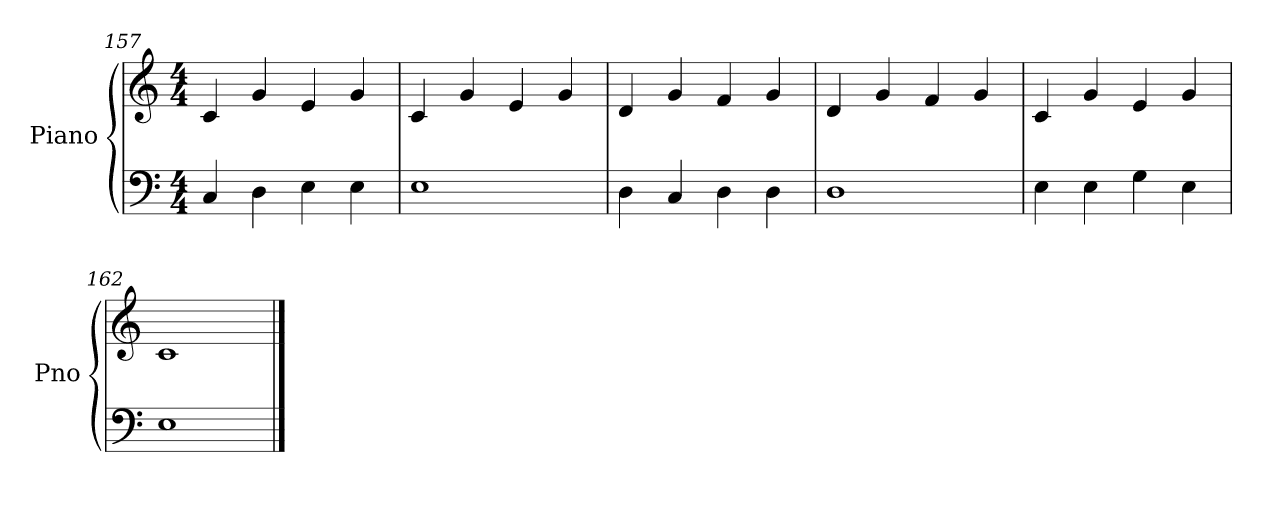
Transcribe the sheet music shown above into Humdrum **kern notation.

**kern	**kern
*part1	*part1
*staff2	*staff1
*I"Piano	*
*I'Pno	*
!!LO:LB:g=z
*clefF4	*clefG2
*k[]	*k[]
*M4/4	*M4/4
=157	=157
4C/	4c/
4D\	4g/
4E\	4e/
4E\	4g/
=158	=158
1E	4c/
.	4g/
.	4e/
.	4g/
=159	=159
4D\	4d/
4C/	4g/
4D\	4f/
4D\	4g/
=160	=160
1D	4d/
.	4g/
.	4f/
.	4g/
=161	=161
4E\	4c/
4E\	4g/
4G\	4e/
4E\	4g/
=162	=162
1E	1c
==	==
*-	*-
